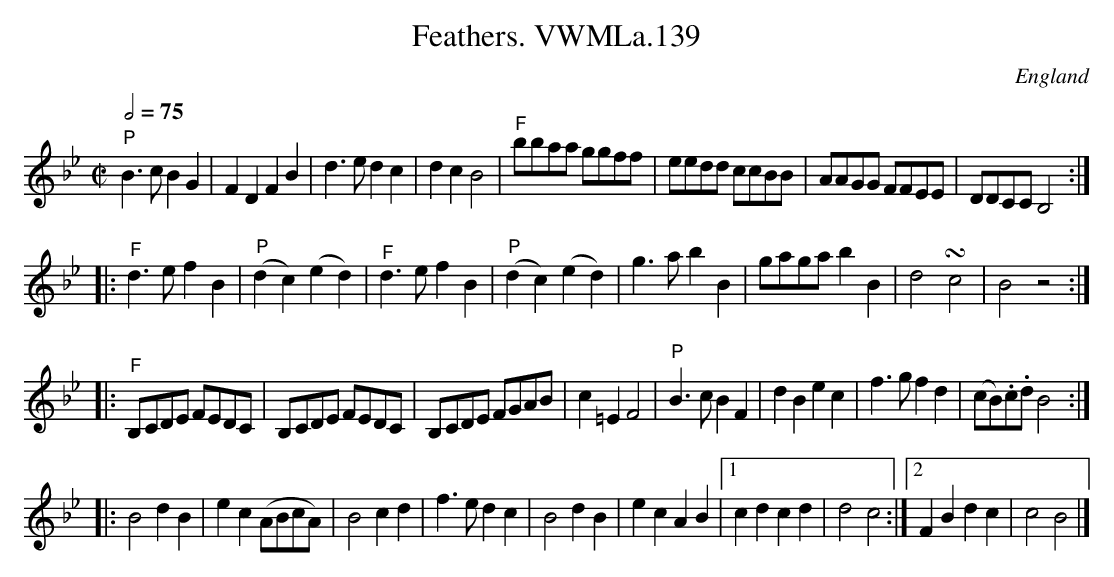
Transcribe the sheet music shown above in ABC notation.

X:1
T:Feathers. VWMLa.139
O:England
M:C|
L:1/8
Q:1/2=75
K:Bb major
"P"B3c B2G2|F2D2 F2B2|d3e d2c2|d2c2 B4|\
"^F"bbaa ggff|eedd ccBB|AAGG FFEE|DDCC B,4:|
|:"^F"d3e f2B2|"P"(d2c2) (e2d2)|\
"^F"d3e f2B2|"P"(d2c2) (e2d2)|\
g3a b2B2|gaga b2B2|d4 !turn!c4|B4 z4:|
|:"^F"B,CDE FEDC|B,CDE FEDC|B,CDE FGAB|c2=E2 F4|\
"P"B3c B2F2|d2B2 e2c2|f3g f2d2|(cB).c.d B4:|
|:B4 d2B2|e2c2 (ABcA)|B4 c2d2|f3e d2c2|\
B4 d2B2|e2c2 A2B2|1c2d2 c2d2|d4 c4:|2F2B2 d2c2|c4 B4|]
